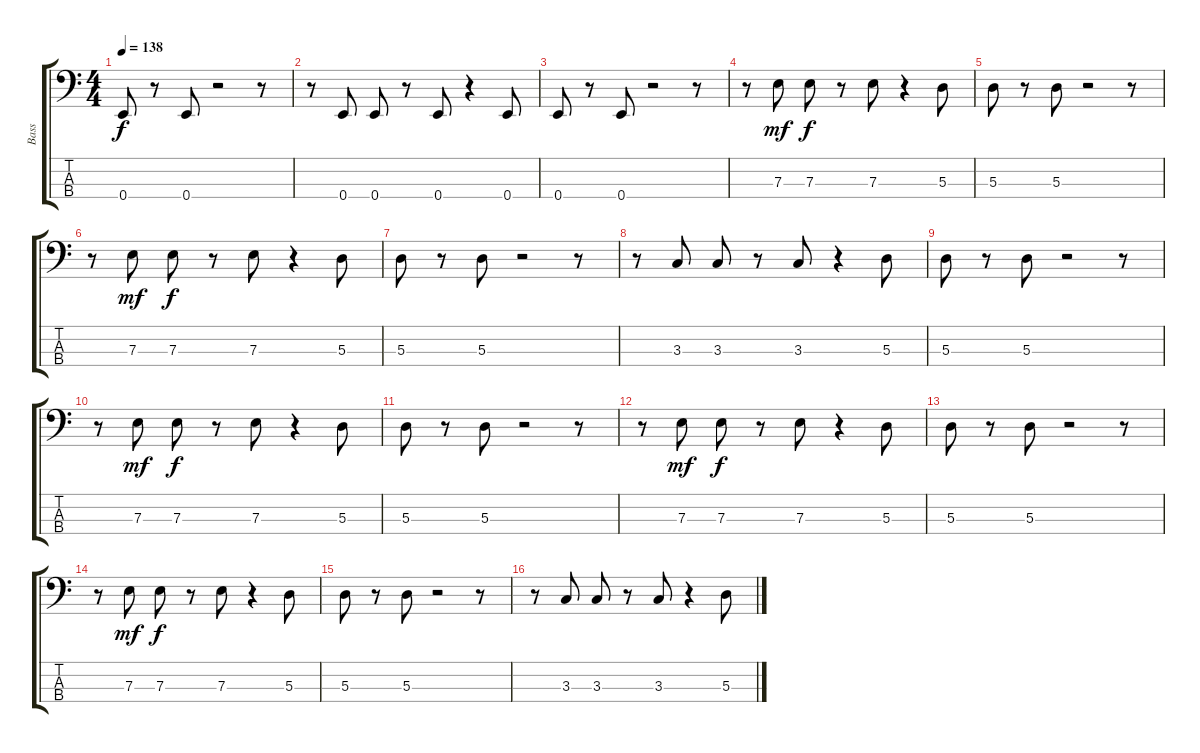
\track ("Bass" "Bass") {instrument electricbasspick}
\staff {score tabs}
\tuning (G2 D2 A1 E1) {hide}
\ts (4 4)
\tempo 138
\clef f4
\ks c
0.4.8{dy f} r.8 0.4.8 r.2 r.8 |
r.8 0.4.8 0.4.8 r.8 0.4.8 r.4 0.4.8 |
0.4.8 r.8 0.4.8 r.2 r.8 |
r.8 7.3.8{dy mf} 7.3.8{dy f} r.8 7.3.8 r.4 5.3.8 |
5.3.8 r.8 5.3.8 r.2 r.8 |
r.8 7.3.8{dy mf} 7.3.8{dy f} r.8 7.3.8 r.4 5.3.8 |
5.3.8 r.8 5.3.8 r.2 r.8 |
r.8 3.3.8 3.3.8 r.8 3.3.8 r.4 5.3.8 |
5.3.8 r.8 5.3.8 r.2 r.8 |
r.8 7.3.8{dy mf} 7.3.8{dy f} r.8 7.3.8 r.4 5.3.8 |
5.3.8 r.8 5.3.8 r.2 r.8 |
r.8 7.3.8{dy mf} 7.3.8{dy f} r.8 7.3.8 r.4 5.3.8 |
5.3.8 r.8 5.3.8 r.2 r.8 |
r.8 7.3.8{dy mf} 7.3.8{dy f} r.8 7.3.8 r.4 5.3.8 |
5.3.8 r.8 5.3.8 r.2 r.8 |
r.8 3.3.8 3.3.8 r.8 3.3.8 r.4 5.3.8
